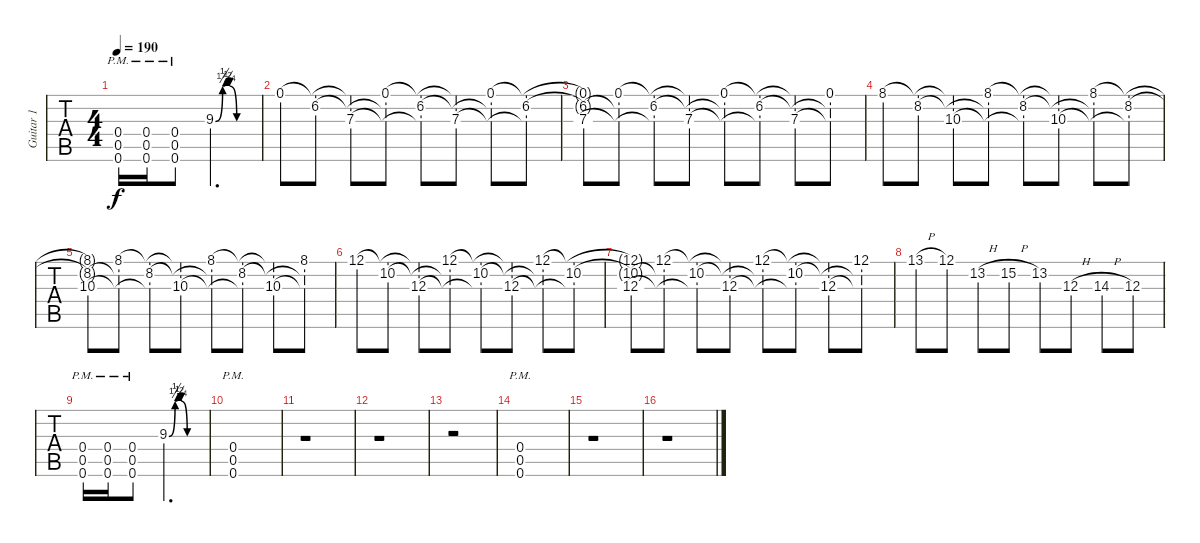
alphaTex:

\track ("Guitar 1" "Guitar 1") {instrument distortionguitar}
\staff {tabs}
\tuning (Eb4 Bb3 Gb3 Db3 Ab2 Db2) {hide}
\ts (4 4)
\tempo 190
\clef g2
\ks c
(0.4{pm} 0.5{pm} 0.6{pm}).16{dy f} (0.4{pm} 0.5{pm} 0.6{pm}).16 (0.4{pm} 0.5{pm} 0.6{pm}).8 9.3{be (custom 0 0 10 1 15 2 20 1 30 0 45 0 60 0)}.2{d} |
0.1.8 (0.1{t} 6.2).8 (0.1{t} 6.2{t} 7.3).8 (0.1 6.2{t} 7.3{t}).8 (0.1{t} 6.2 7.3{t}).8 (0.1{t} 6.2{t} 7.3).8 (0.1 6.2{t} 7.3{t}).8 (0.1{t} 6.2 7.3{t}).8 |
(0.1{t} 6.2{t} 7.3).8 (0.1 6.2{t} 7.3{t}).8 (0.1{t} 6.2 7.3{t}).8 (0.1{t} 6.2{t} 7.3).8 (0.1 6.2{t} 7.3{t}).8 (0.1{t} 6.2 7.3{t}).8 (0.1{t} 6.2{t} 7.3).8 (0.1 6.2{t} 7.3{t}).8 |
8.1.8 (8.1{t} 8.2).8 (8.1{t} 8.2{t} 10.3).8 (8.1 8.2{t} 10.3{t}).8 (8.1{t} 8.2 10.3{t}).8 (8.1{t} 8.2{t} 10.3).8 (8.1 8.2{t} 10.3{t}).8 (8.1{t} 8.2 10.3{t}).8 |
(8.1{t} 8.2{t} 10.3).8 (8.1 8.2{t} 10.3{t}).8 (8.1{t} 8.2 10.3{t}).8 (8.1{t} 8.2{t} 10.3).8 (8.1 8.2{t} 10.3{t}).8 (8.1{t} 8.2 10.3{t}).8 (8.1{t} 8.2{t} 10.3).8 (8.1 8.2{t} 10.3{t}).8 |
12.1.8 (12.1{t} 10.2).8 (12.1{t} 10.2{t} 12.3).8 (12.1 10.2{t} 12.3{t}).8 (12.1{t} 10.2 12.3{t}).8 (12.1{t} 10.2{t} 12.3).8 (12.1 10.2{t} 12.3{t}).8 (12.1{t} 10.2 12.3{t}).8 |
(12.1{t} 10.2{t} 12.3).8 (12.1 10.2{t} 12.3{t}).8 (12.1{t} 10.2 12.3{t}).8 (12.1{t} 10.2{t} 12.3).8 (12.1 10.2{t} 12.3{t}).8 (12.1{t} 10.2 12.3{t}).8 (12.1{t} 10.2{t} 12.3).8 (12.1 10.2{t} 12.3{t}).8 |
13.1{h}.8 12.1.8 13.2{h}.8 15.2{h}.8 13.2.8 12.3{h}.8 14.3{h}.8 12.3.8 |
(0.4{pm} 0.5{pm} 0.6{pm}).16 (0.4{pm} 0.5{pm} 0.6{pm}).16 (0.4{pm} 0.5{pm} 0.6{pm}).8 9.3{be (custom 0 0 10 1 15 2 20 1 30 0 45 0 60 0)}.2{d} |
(0.4{pm} 0.5{pm} 0.6{pm}).1 |
r.1 |
r.1 |
r.2 |
(0.4{pm} 0.5{pm} 0.6{pm}).1 |
r.1 |
r.1
